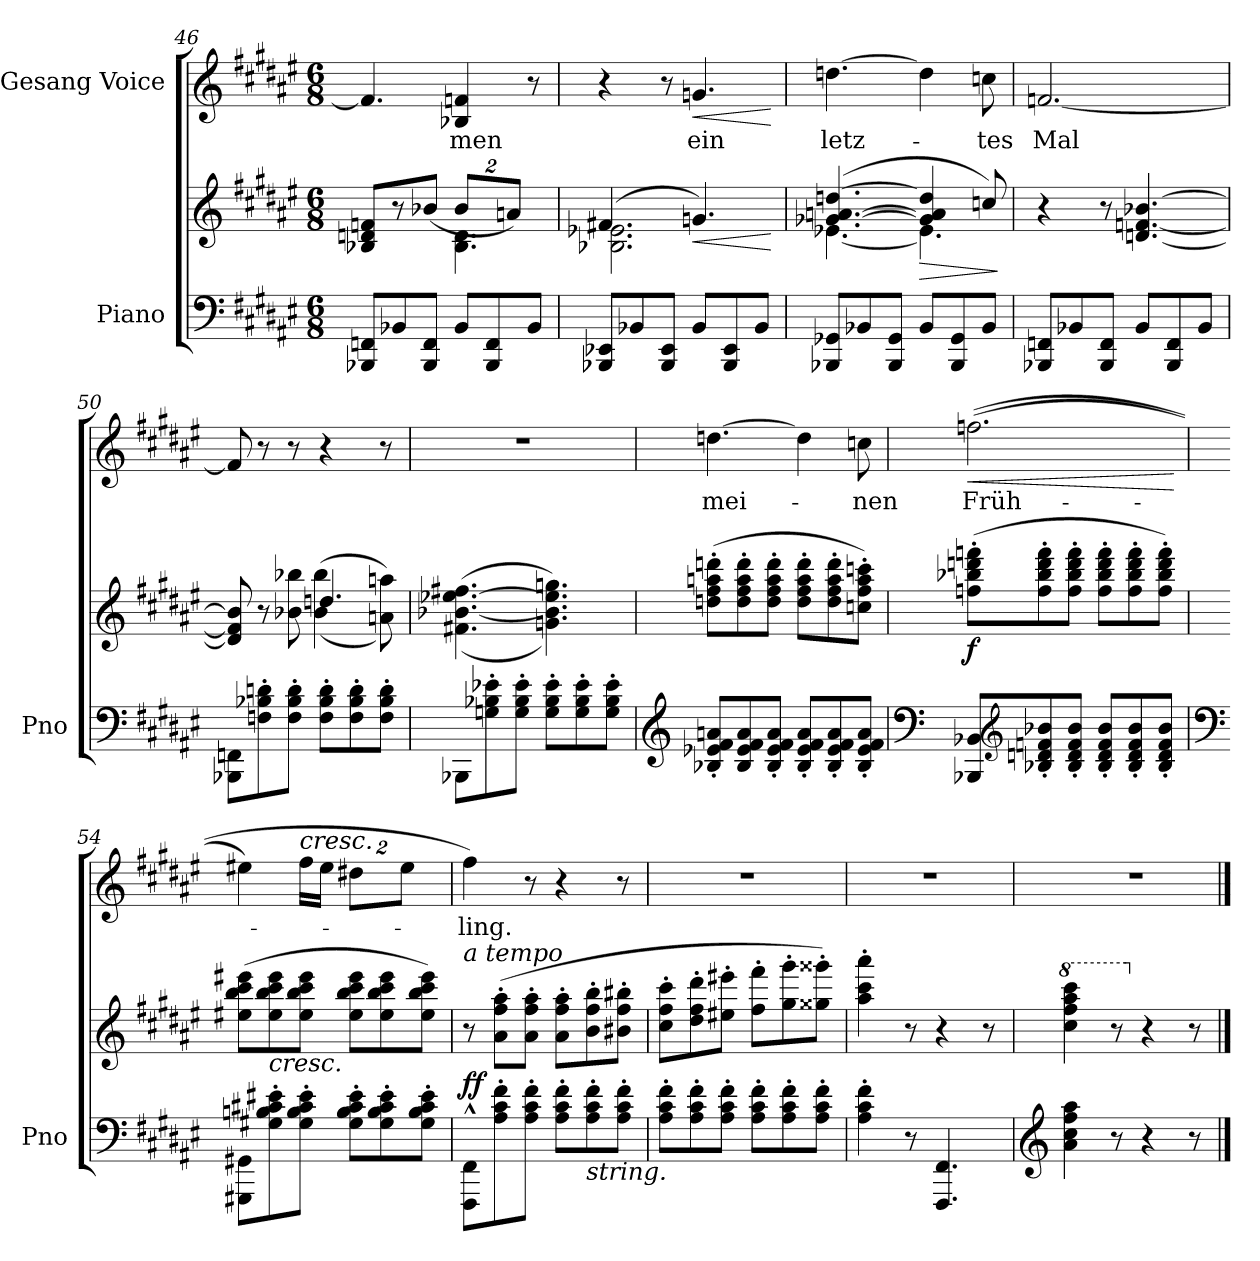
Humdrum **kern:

**kern	**kern	**dynam	**kern	**text	**dynam
*part2	*part2	*part2	*part1	*part1	*part1
*staff3	*staff2	*staff2/3	*staff1	*staff1	*staff1
*I"Piano	*	*	*I"Gesang Voice	*	*
*I'Pno	*	*	*	*	*
*clefF4	*clefG2	*	*clefG2	*	*
*k[f#c#g#d#a#e#]	*k[f#c#g#d#a#e#]	*	*k[f#c#g#d#a#e#]	*	*
*M6/8	*M6/8	*	*M6/8	*	*
=46	=46	=46	=46	=46	=46
*	*^	*	*	*	*
8BBB-X/ 8FFn/L	8B-X/ 8dn/ 8fn/L	4.ryy	.	4.f/]	.	.
8BB-X/	8r	.	.	.	.	.
8BBB-/ 8FF/J	(>8b-X/J	.	.	.	.	.
*	*Xbrackettup	*	*	*	*	*
!	!	!	!	!	!LO:LY:b	!
8BB-/L	16%3b-/L	4.B-\ 4.d\	.	4B-X/ 4fn/	-men	.
8BBB-/ 8FF/	.	.	.	.	.	.
.	16%3an/J)	.	.	.	.	.
8BB-/J	.	.	.	8r	.	.
=47	=47	=47	=47	=47	=47	=47
8BBB-X/ 8EE-X/L	(>4.f#X/	2.B-X\ 2.e-X\	.	4r	.	.
8BB-X/	.	.	.	.	.	.
8BBB-/ 8EE-/J	.	.	.	8r	.	.
!	!	!	!LO:HP:b	!	!LO:LY:b	!LO:HP:b
8BB-/L	4.gn/)	.	<	4.gn/	ein	<
8BBB-/ 8EE-/	.	.	.	.	.	.
8BB-/J	.	.	.	.	.	.
*	*v	*v	*	*	*	*
.	.	[	.	.	[
=48	=48	=48	=48	=48	=48
*	*^	*	*	*	*
!	!	!	!	!	!LO:LY:b	!
8BBB-X/ 8GG-X/L	(>[4.g-X/ [4.an/ [4.ddn/	[4.e-X\	.	[4.ddn\	letz-	.
8BB-X/	.	.	.	.	.	.
8BBB-/ 8GG-/J	.	.	.	.	.	.
!	!	!	!LO:HP:b	!	!	!
8BB-/L	4g-/] 4a/] 4dd/]	4.e-\]	>	4dd\]	.	.
8BBB-/ 8GG-/	.	.	.	.	.	.
!	!	!	!	!	!LO:LY:b	!
8BB-/J	8ccn/)	.	.	8ccn\	-tes	.
*	*v	*v	*	*	*	*
.	.	]	.	.	.
=49	=49	=49	=49	=49	=49
!	!	!	!	!LO:LY:b	!
8BBB-X/ 8FFn/L	4r	.	[2.fn/	Mal	.
8BB-X/	.	.	.	.	.
8BBB-/ 8FF/J	8r	.	.	.	.
8BB-/L	[4.dn/ [4.fn/ [4.b-X/	.	.	.	.
8BBB-/ 8FF/	.	.	.	.	.
8BB-/J	.	.	.	.	.
!!LO:LB:g=z
=50	=50	=50	=50	=50	=50
*	*^	*	*	*	*
8BBB-X\ 8FFn\L	4.ryy	8d/] 8f/] 8b-/]	.	8f/]	.	.
8Fn\' 8B-X\' 8dn\'	.	8r	.	8r	.	.
8F\' 8B-\' 8d\'J	.	8b-X\ 8bb-X\	.	8r	.	.
8F\' 8B-\' 8d\'L	4.ddn/	(<(>4b-\ 4bb-\	.	4r	.	.
8F\' 8B-\' 8d\'	.	.	.	.	.	.
8F\' 8B-\' 8d\'J	.	8an\ 8aan\))	.	8r	.	.
*	*v	*v	*	*	*	*
=51	=51	=51	=51	=51	=51
8BBB-X\L	(<(>4.f#X\ [4.b-X\ [4.ee-X\ 4.ff#X\	.	2.r	.	.
8Gn\' 8B-X\' 8e-X\'	.	.	.	.	.
8G\' 8B-\' 8e-\'J	.	.	.	.	.
8G\' 8B-\' 8e-\'L	4.gni\ 4.b-\] 4.ee-\] 4.ggn\))	.	.	.	.
8G\' 8B-\' 8e-\'	.	.	.	.	.
8G\' 8B-\' 8e-\'J	.	.	.	.	.
=52	=52	=52	=52	=52	=52
*clefG2	*	*	*	*	*
!	!	!	!LO:TX:a:i:t=rit.	!	!
!	!	!LO:DY:b	!	!LO:LY:b	!
!	!	!LO:DY:n=1:b	!	!	!
*	*	*	*^	*	*
*	*	*	*	*^	*	*
8B-X/' 8e-X/' 8f#/' 8an/'L	(>8ddn\' 8ff#\' 8aan\' 8dddn\'L	mf other-dynamics	[4.ddn\	8ryy	2ryy	mei-	.
*	*	*	*MM70	*	*	*	*
8B-/ 8e-/ 8f#/ 8a/	8dd\' 8ff#\' 8aa\' 8ddd\'	.	.	2ryy	.	.	.
8B-/' 8e-/' 8f#/' 8a/'J	8dd\' 8ff#\' 8aa\' 8ddd\'J	.	.	.	.	.	.
8B-/' 8e-/' 8f#/' 8a/'L	8dd\' 8ff#\' 8aa\' 8ddd\'L	.	4dd\]	.	.	.	.
*	*	*	*MM67	*	*	*	*
8B-/' 8e-/' 8f#/' 8a/'	8dd\' 8ff#\' 8aa\' 8ddd\'	.	.	.	4ryy	.	.
!	!	!	!	!	!	!LO:LY:b	!
8B-/' 8e-/' 8f#/' 8a/'J	8ccn\' 8ff#\' 8aa\' 8cccn\'J)	.	8ccn\	8ryy	.	-nen	.
*	*	*	*v	*v	*v	*	*
=53	=53	=53	=53	=53	=53
*clefF4	*	*	*	*	*
*	*	*	*MM65	*	*
*	*	*	*^	*	*
*	*	*	*	*^	*	*
!	!	!LO:DY:b	!	!	!	!LO:LY:b	!LO:HP:b
*	*	*	*v	*v	*v	*	*
8BBB-X/ 8BB-X/L	(>8ffn\' 8bb-X\' 8dddn\' 8fffn\'L	f	(>(>2.ffn\	Früh-	<
*clefG2	*	*	*	*	*
8B-X/' 8dn/' 8fn/' 8b-X/'	8ff\' 8bb-\' 8ddd\' 8fff\'	.	.	.	.
8B-/' 8d/' 8f/' 8b-/'J	8ff\' 8bb-\' 8ddd\' 8fff\'J	.	.	.	.
8B-/' 8d/' 8f/' 8b-/'L	8ff\' 8bb-\' 8ddd\' 8fff\'L	.	.	.	.
8B-/' 8d/' 8f/' 8b-/'	8ff\' 8bb-\' 8ddd\' 8fff\'	.	.	.	.
8B-/' 8d/' 8f/' 8b-/'J	8ff\' 8bb-\' 8ddd\' 8fff\'J)	.	.	.	.
.	.	.	.	.	[
!!LO:LB:g=z
=54	=54	=54	=54	=54	=54
*clefF4	*	*	*	*	*
8GGG#X\ 8GG#X\L	(>8ee#X\ 8bb\ 8ccc#\ 8eee#X\L	.	4ee#X\)	.	.
!	!LO:TX:b:i:t=cresc.	!	!	!	!
8G#X\' 8Bn\' 8c#X\' 8e#X\'	8ee#\ 8bb\ 8ccc#\ 8eee#\	.	.	.	.
!	!	!	!LO:TX:a:i:t=cresc.	!	!
8G#\' 8B\' 8c#\' 8e#\'J	8ee#\ 8bb\ 8ccc#\ 8eee#\J	.	16ff#\LL	.	.
.	.	.	16ee#\JJ	.	.
8G#\' 8B\' 8c#\' 8e#\'L	8ee#\ 8bb\ 8ccc#\ 8eee#\L	.	16%3dd#X\L	.	.
8G#\' 8B\' 8c#\' 8e#\'	8ee#\ 8bb\ 8ccc#\ 8eee#\	.	.	.	.
.	.	.	16%3ee#\J	.	.
8G#\' 8B\' 8c#\' 8e#\'J	8ee#\ 8bb\ 8ccc#\ 8eee#\J)	.	.	.	.
=55	=55	=55	=55	=55	=55
*	*	*	*MM80	*	*
!	!LO:TX:a:i:t=a tempo	!	!	!	!
!	!	!LO:DY:b	!	!LO:LY:b	!
8FFF#\^^ 8FF#\^^L	8r	ff	4ff#\)	-ling.	.
8A#\' 8c#\' 8f#\'	(>8a#\' 8ff#\' 8aa#\'L	.	.	.	.
8A#\' 8c#\' 8f#\'J	8a#\' 8ff#\' 8aa#\'J	.	8r	.	.
*	*	*	*MM85	*	*
8A#\' 8c#\' 8f#\'L	8a#\' 8ff#\' 8aa#\'L	.	4r	.	.
!LO:TX:b:i:t=string.	!	!	!	!	!
8A#\' 8c#\' 8f#\'	8b\' 8ff#\' 8bb\'	.	.	.	.
8A#\' 8c#\' 8f#\'J	8b#X\' 8ff#\' 8bb#X\'J	.	8r	.	.
=56	=56	=56	=56	=56	=56
*	*	*	*MM90	*	*
*	*	*	*^	*	*
8A#\' 8c#\' 8f#\'L	8cc#\' 8ff#\' 8ccc#\'L	.	2.r	4.ryy	.	.
8A#\' 8c#\' 8f#\'	8dd#\' 8ff#\' 8ddd#\'	.	.	.	.	.
8A#\' 8c#\' 8f#\'J	8ee#X\' 8eee#X\'J	.	.	.	.	.
*	*	*	*MM95	*	*	*
8A#\' 8c#\' 8f#\'L	8ff#\' 8fff#\'L	.	.	4.ryy	.	.
8A#\' 8c#\' 8f#\'	8gg#\' 8ggg#\'	.	.	.	.	.
8A#\' 8c#\' 8f#\'J	8gg##X\' 8ggg##X\'J)	.	.	.	.	.
*	*	*	*v	*v	*	*
=57	=57	=57	=57	=57	=57
4A#\' 4c#\' 4f#\'	4aa#\' 4ccc#\' 4aaa#\'	.	2.r	.	.
8r	8r	.	.	.	.
4.FFF#/ 4.FF#/	4r	.	.	.	.
.	8r	.	.	.	.
=58	=58	=58	=58	=58	=58
*clefG2	*	*	*	*	*
*	*8va	*	*	*	*
4a#\ 4cc#\ 4ff#\ 4aa#\	4ccc#\ 4fff#\ 4aaa#\ 4cccc#\	.	2.r	.	.
8r	8r	.	.	.	.
*	*X8va	*	*	*	*
4r	4r	.	.	.	.
8r	8r	.	.	.	.
==	==	==	==	==	==
*-	*-	*-	*-	*-	*-
